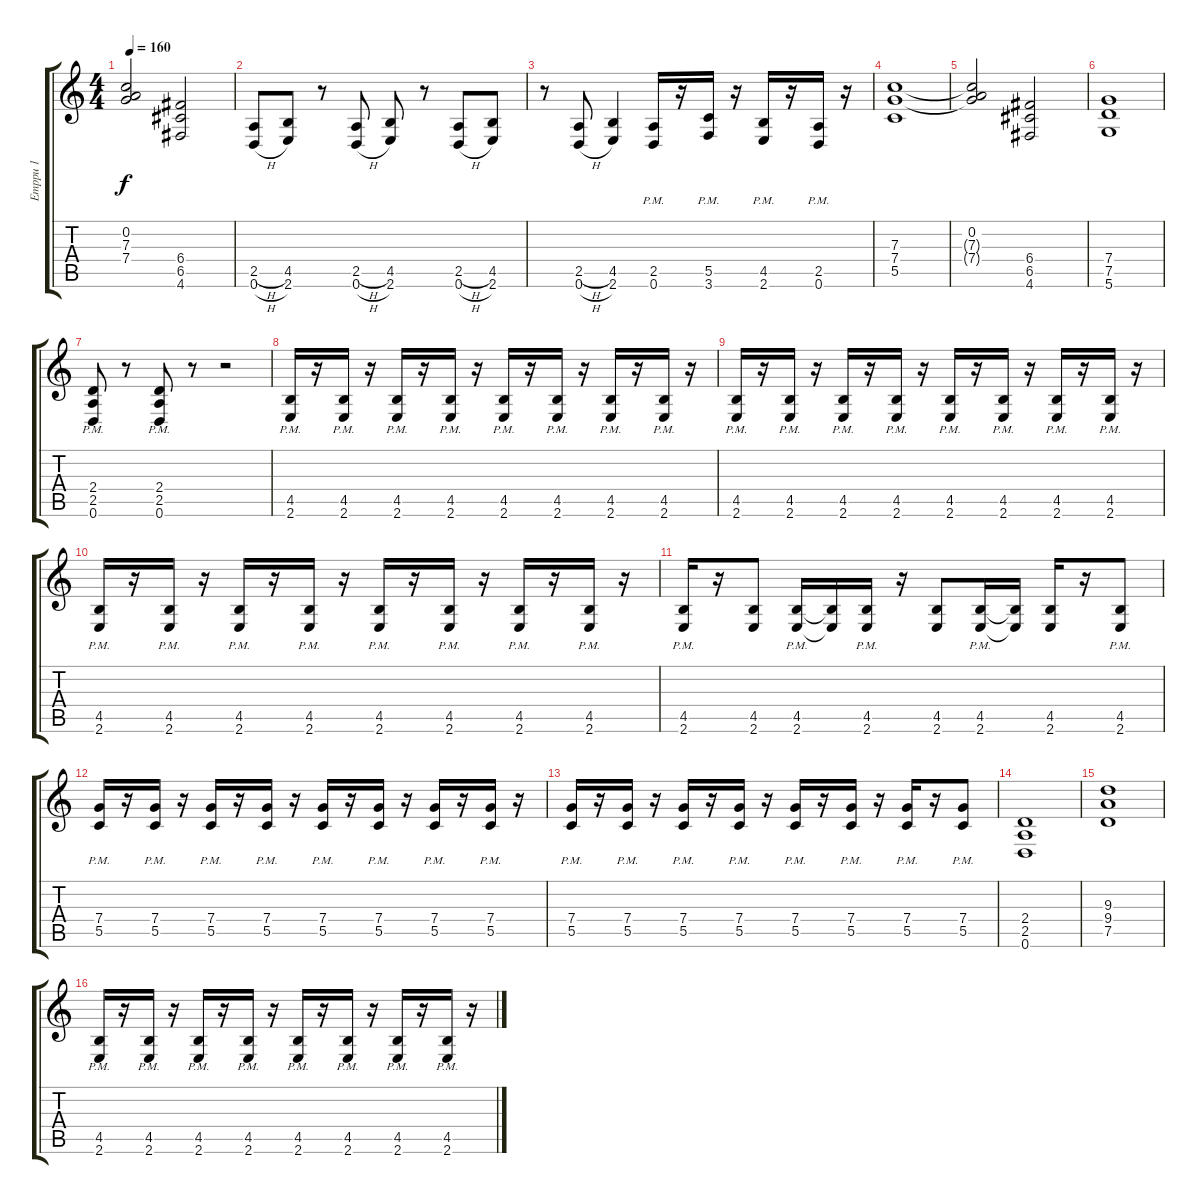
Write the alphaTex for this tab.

\track ("Emppu 1" "Emppu 1") {instrument distortionguitar}
\staff {score tabs}
\tuning (D4 A3 F3 C3 G2 D2) {hide}
\ts (4 4)
\tempo 160
\clef g2
\ks c
(0.2 7.3{t} 7.4{t}).2{dy f} (6.4 6.5 4.6).2 |
(2.5{h} 0.6{h}).8 (4.5 2.6).8 r.8 (2.5{h} 0.6{h}).8 (4.5 2.6).8 r.8 (2.5{h} 0.6{h}).8 (4.5 2.6).8 |
r.8 (2.5{h} 0.6{h}).8 (4.5 2.6).4 (2.5{pm} 0.6{pm}).16 r.16 (5.5 3.6{pm}).16 r.16 (4.5{pm} 2.6{pm}).16 r.16 (2.5{pm} 0.6{pm}).16 r.16 |
(7.3 7.4 5.5).1 |
(0.2 7.3{t} 7.4{t}).2 (6.4 6.5 4.6).2 |
(7.4 7.5 5.6).1 |
(2.4{pm} 2.5{pm} 0.6{pm}).8 r.8 (2.4{pm} 2.5{pm} 0.6{pm}).8 r.8 r.2 |
(4.5{pm} 2.6{pm}).16 r.16 (4.5{pm} 2.6{pm}).16 r.16 (4.5{pm} 2.6{pm}).16 r.16 (4.5{pm} 2.6{pm}).16 r.16 (4.5{pm} 2.6{pm}).16 r.16 (4.5{pm} 2.6{pm}).16 r.16 (4.5{pm} 2.6{pm}).16 r.16 (4.5{pm} 2.6{pm}).16 r.16 |
(4.5{pm} 2.6{pm}).16 r.16 (4.5{pm} 2.6{pm}).16 r.16 (4.5{pm} 2.6{pm}).16 r.16 (4.5{pm} 2.6{pm}).16 r.16 (4.5{pm} 2.6{pm}).16 r.16 (4.5{pm} 2.6{pm}).16 r.16 (4.5{pm} 2.6{pm}).16 r.16 (4.5{pm} 2.6{pm}).16 r.16 |
(4.5{pm} 2.6{pm}).16 r.16 (4.5{pm} 2.6{pm}).16 r.16 (4.5{pm} 2.6{pm}).16 r.16 (4.5{pm} 2.6{pm}).16 r.16 (4.5{pm} 2.6{pm}).16 r.16 (4.5{pm} 2.6{pm}).16 r.16 (4.5{pm} 2.6{pm}).16 r.16 (4.5{pm} 2.6{pm}).16 r.16 |
(4.5{pm} 2.6{pm}).16 r.16 (4.5 2.6).8 (4.5{pm} 2.6{pm}).16 (4.5{t} 2.6{t}).16 (4.5{pm} 2.6{pm}).16 r.16 (4.5 2.6).8 (4.5{pm} 2.6{pm}).16 (4.5{t} 2.6{t}).16 (4.5 2.6).16 r.16 (4.5 2.6{pm}).8 |
(7.4{pm} 5.5).16 r.16 (7.4{pm} 5.5).16 r.16 (7.4{pm} 5.5).16 r.16 (7.4{pm} 5.5).16 r.16 (7.4{pm} 5.5).16 r.16 (7.4{pm} 5.5).16 r.16 (7.4{pm} 5.5).16 r.16 (7.4{pm} 5.5).16 r.16 |
(7.4{pm} 5.5).16 r.16 (7.4{pm} 5.5).16 r.16 (7.4{pm} 5.5).16 r.16 (7.4{pm} 5.5).16 r.16 (7.4{pm} 5.5).16 r.16 (7.4{pm} 5.5).16 r.16 (7.4{pm} 5.5).16 r.16 (7.4{pm} 5.5).8 |
(2.4 2.5 0.6).1 |
(9.3 9.4 7.5).1 |
(4.5{pm} 2.6{pm}).16 r.16 (4.5{pm} 2.6{pm}).16 r.16 (4.5{pm} 2.6{pm}).16 r.16 (4.5{pm} 2.6{pm}).16 r.16 (4.5{pm} 2.6{pm}).16 r.16 (4.5{pm} 2.6{pm}).16 r.16 (4.5{pm} 2.6{pm}).16 r.16 (4.5{pm} 2.6{pm}).16 r.16
